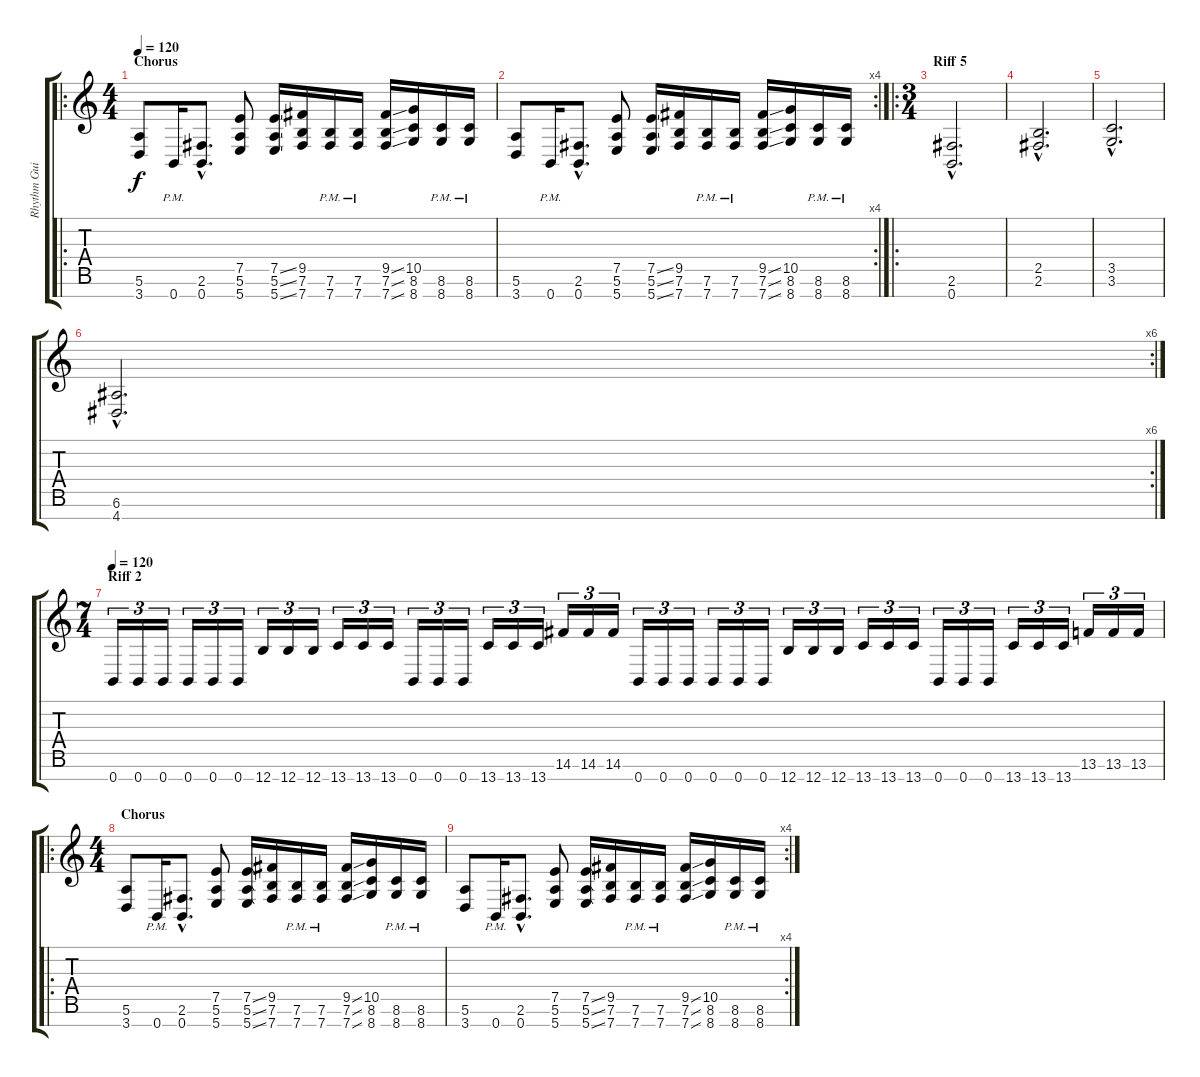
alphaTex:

\track ("Rhythm Guitar L" "Rhythm Gui") {instrument distortionguitar}
\staff {score tabs}
\tuning (E4 B3 G3 D3 A2 E2 B1) {hide}
\ro
\ts (4 4)
\section ("" "Chorus")
\tempo 120
\clef g2
\ks c
(5.6 3.7).8{dy f} 0.7{pm}.16 (2.6{hac} 0.7{hac}).8{d} (7.5 5.6 5.7).8 (7.5{ss} 5.6{ss} 5.7{ss}).16 (9.5 7.6 7.7).16 (7.6{pm} 7.7{pm}).16 (7.6{pm} 7.7{pm}).16 (9.5{ss} 7.6{ss} 7.7{ss}).16 (10.5 8.6 8.7).16 (8.6{pm} 8.7{pm}).16 (8.6{pm} 8.7{pm}).16 |
\rc 4
(5.6 3.7).8 0.7{pm}.16 (2.6{hac} 0.7{hac}).8{d} (7.5 5.6 5.7).8 (7.5{ss} 5.6{ss} 5.7{ss}).16 (9.5 7.6 7.7).16 (7.6{pm} 7.7{pm}).16 (7.6{pm} 7.7{pm}).16 (9.5{ss} 7.6{ss} 7.7{ss}).16 (10.5 8.6 8.7).16 (8.6{pm} 8.7{pm}).16 (8.6{pm} 8.7{pm}).16 |
\ro
\ts (3 4)
\section ("" "Riff 5")
(2.6{hac} 0.7{hac}).2{d} |
(2.5{hac} 2.6{hac}).2{d} |
(3.5{hac} 3.6{hac}).2{d} |
\rc 6
(6.6{hac} 4.7{hac}).2{d} |
\ts (7 4)
\section ("" "Riff 2")
\tempo 120
0.7.16{tu (3 2)} 0.7.16{tu (3 2)} 0.7.16{tu (3 2)} 0.7.16{tu (3 2)} 0.7.16{tu (3 2)} 0.7.16{tu (3 2)} 12.7.16{tu (3 2)} 12.7.16{tu (3 2)} 12.7.16{tu (3 2)} 13.7.16{tu (3 2)} 13.7.16{tu (3 2)} 13.7.16{tu (3 2)} 0.7.16{tu (3 2)} 0.7.16{tu (3 2)} 0.7.16{tu (3 2)} 13.7.16{tu (3 2)} 13.7.16{tu (3 2)} 13.7.16{tu (3 2)} 14.6.16{tu (3 2)} 14.6.16{tu (3 2)} 14.6.16{tu (3 2)} 0.7.16{tu (3 2)} 0.7.16{tu (3 2)} 0.7.16{tu (3 2)} 0.7.16{tu (3 2)} 0.7.16{tu (3 2)} 0.7.16{tu (3 2)} 12.7.16{tu (3 2)} 12.7.16{tu (3 2)} 12.7.16{tu (3 2)} 13.7.16{tu (3 2)} 13.7.16{tu (3 2)} 13.7.16{tu (3 2)} 0.7.16{tu (3 2)} 0.7.16{tu (3 2)} 0.7.16{tu (3 2)} 13.7.16{tu (3 2)} 13.7.16{tu (3 2)} 13.7.16{tu (3 2)} 13.6.16{tu (3 2)} 13.6.16{tu (3 2)} 13.6.16{tu (3 2)} |
\ro
\ts (4 4)
\section ("" "Chorus")
(5.6 3.7).8 0.7{pm}.16 (2.6{hac} 0.7{hac}).8{d} (7.5 5.6 5.7).8 (7.5{ss} 5.6{ss} 5.7{ss}).16 (9.5 7.6 7.7).16 (7.6{pm} 7.7{pm}).16 (7.6{pm} 7.7{pm}).16 (9.5{ss} 7.6{ss} 7.7{ss}).16 (10.5 8.6 8.7).16 (8.6{pm} 8.7{pm}).16 (8.6{pm} 8.7{pm}).16 |
\rc 4
(5.6 3.7).8 0.7{pm}.16 (2.6{hac} 0.7{hac}).8{d} (7.5 5.6 5.7).8 (7.5{ss} 5.6{ss} 5.7{ss}).16 (9.5 7.6 7.7).16 (7.6{pm} 7.7{pm}).16 (7.6{pm} 7.7{pm}).16 (9.5{ss} 7.6{ss} 7.7{ss}).16 (10.5 8.6 8.7).16 (8.6{pm} 8.7{pm}).16 (8.6{pm} 8.7{pm}).16
